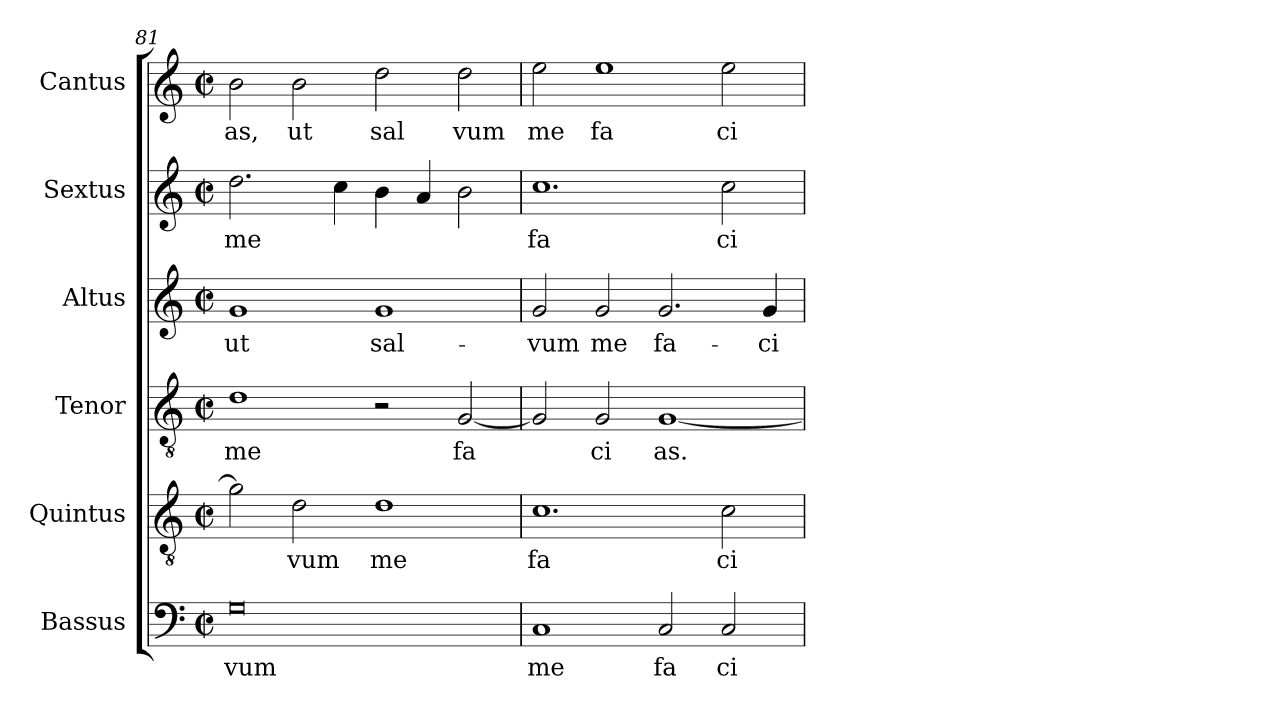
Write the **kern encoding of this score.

**kern	**text	**kern	**text	**kern	**text	**kern	**text	**kern	**text	**kern	**text
*part6	*part6	*part5	*part5	*part4	*part4	*part3	*part3	*part2	*part2	*part1	*part1
*staff6	*staff6	*staff5	*staff5	*staff4	*staff4	*staff3	*staff3	*staff2	*staff2	*staff1	*staff1
*I"Bassus	*	*I"Quintus	*	*I"Tenor	*	*I"Altus	*	*I"Sextus	*	*I"Cantus	*
*clefF4	*	*clefGv2	*	*clefGv2	*	*clefG2	*	*clefG2	*	*clefG2	*
*k[]	*	*k[]	*	*k[]	*	*k[]	*	*k[]	*	*k[]	*
*C:	*	*C:	*	*C:	*	*C:	*	*C:	*	*C:	*
*M2/2	*	*M2/2	*	*M2/2	*	*M2/2	*	*M2/2	*	*M2/2	*
*met(c|)	*	*met(c|)	*	*met(c|)	*	*met(c|)	*	*met(c|)	*	*met(c|)	*
=81	=81	=81	=81	=81	=81	=81	=81	=81	=81	=81	=81
!	!LO:LY:b:cj	!	!LO:LY:b:cj	!	!LO:LY:b:cj	!	!LO:LY:b:cj	!	!LO:LY:b:cj	!	!LO:LY:b:cj
0G	vum	2g\]	.	1d	me	1g	ut	2.dd\	me	2b\	as,
!	!	!	!LO:LY:b:cj	!	!	!	!	!	!	!	!LO:LY:b:cj
.	.	2d\	vum	.	.	.	.	.	.	2b\	ut
!	!	!	!	!	!	!	!	!	!LO:LY:b:cj	!	!
.	.	.	.	.	.	.	.	4cc\	.	.	.
!	!	!	!LO:LY:b:cj	!	!	!	!LO:LY:b:cj	!	!LO:LY:b:cj	!	!LO:LY:b:cj
.	.	1d	me	2r	.	1g	sal-	4b\	.	2dd\	sal
!	!	!	!	!	!	!	!	!	!LO:LY:b:cj	!	!
.	.	.	.	.	.	.	.	4a/	.	.	.
!	!	!	!	!	!LO:LY:b:cj	!	!	!	!LO:LY:b:cj	!	!LO:LY:b:cj
.	.	.	.	[<2G/	fa	.	.	2b\	.	2dd\	vum
=82	=82	=82	=82	=82	=82	=82	=82	=82	=82	=82	=82
!	!LO:LY:b:cj	!	!LO:LY:b:cj	!	!LO:LY:b:cj	!	!LO:LY:b:cj	!	!LO:LY:b:cj	!	!LO:LY:b:cj
1C	me	1.c	fa	2G/]	.	2g/	-vum	1.cc	fa	2ee\	me
!	!	!	!	!	!LO:LY:b:cj	!	!LO:LY:b:cj	!	!	!	!LO:LY:b:cj
.	.	.	.	2G/	ci	2g/	me	.	.	1ee	fa
!	!LO:LY:b:cj	!	!	!	!LO:LY:b:cj	!	!LO:LY:b:cj	!	!	!	!
2C/	fa	.	.	[<1G	as.	2.g/	fa-	.	.	.	.
!	!LO:LY:b:cj	!	!LO:LY:b:cj	!	!	!	!	!	!LO:LY:b:cj	!	!LO:LY:b:cj
2C/	ci	2c\	ci	.	.	.	.	2cc\	ci	2ee\	ci
!	!	!	!	!	!	!	!LO:LY:b:cj	!	!	!	!
.	.	.	.	.	.	4g/	-ci-	.	.	.	.
=	=	=	=	=	=	=	=	=	=	=	=
*-	*-	*-	*-	*-	*-	*-	*-	*-	*-	*-	*-
